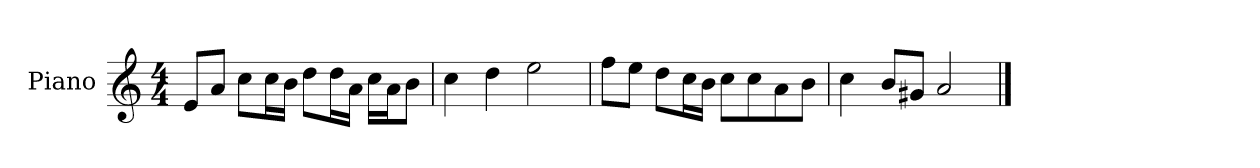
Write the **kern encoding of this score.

**kern
*part1
*staff1
*I"Piano
*I'P-no
*clefG2
*k[]
*M4/4
*MM90
=1
8e/L
8a/J
8cc\L
16cc\L
16b\JJ
8dd\L
16dd\L
16a\JJ
16cc\LL
16a\J
8b\J
=2
4cc\
4dd\
2ee\
=3
8ff\L
8ee\J
8dd\L
16cc\L
16b\JJ
8cc\L
8cc\
8a\
8b\J
=4
4cc\
8b/L
8g#X/J
2a/
==
*-
